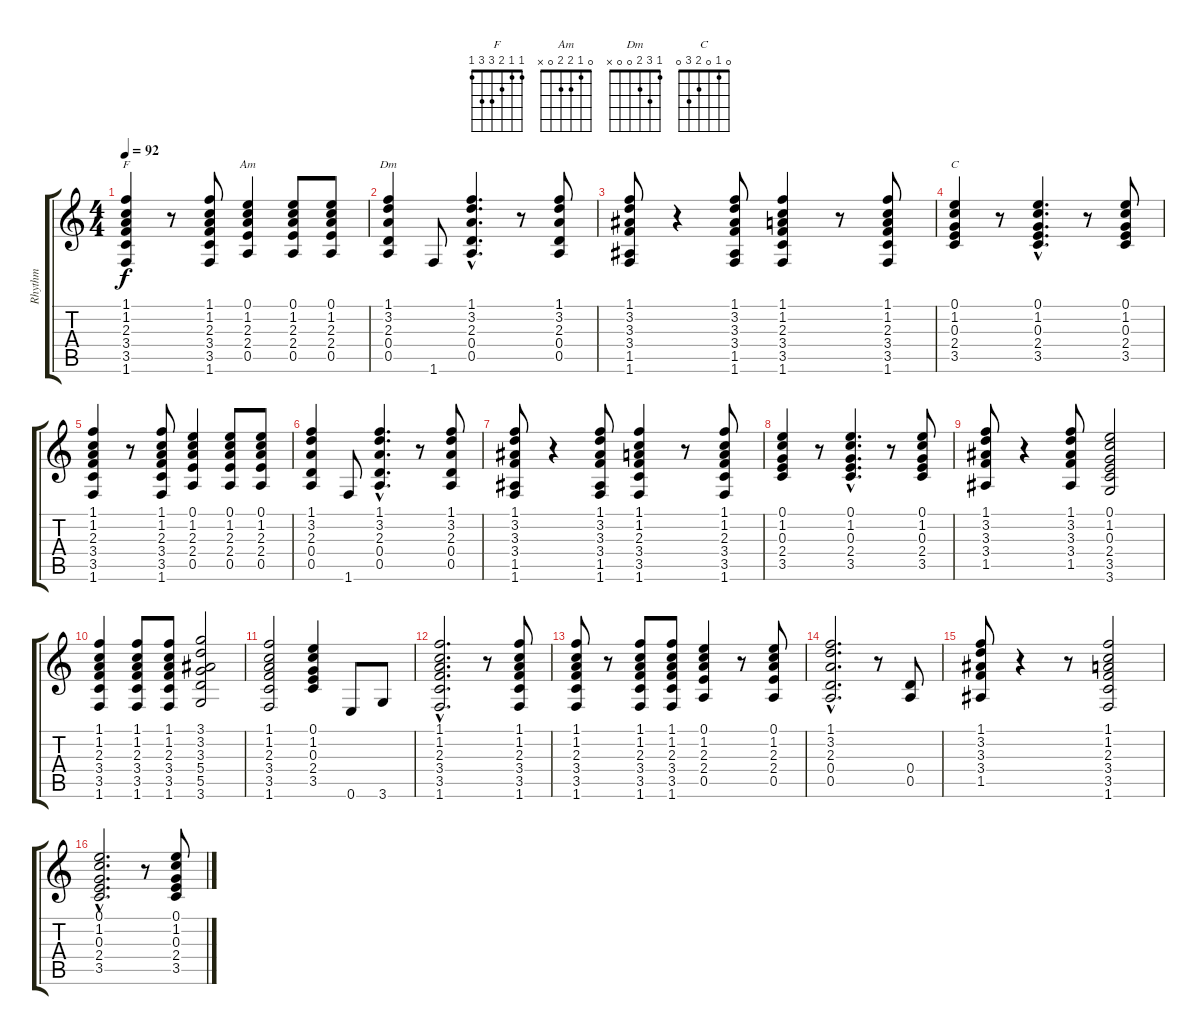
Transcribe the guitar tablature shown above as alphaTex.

\track ("Rhythm" "Rhythm") {instrument electricguitarjazz}
\staff {score tabs}
\tuning (E4 B3 G3 D3 A2 E2) {hide}
\chord ("F" 1 1 2 3 3 1)
\chord ("Am" 0 1 2 2 0 x)
\chord ("Dm" 1 3 2 0 0 x)
\chord ("C" 0 1 0 2 3 0)
\ts (4 4)
\tempo 92
\clef g2
\ks c
(1.1 1.2 2.3 3.4 3.5 1.6).4{ch "F" dy f instrument electricguitarjazz} r.8 (1.1 1.2 2.3 3.4 3.5 1.6).8 (0.1 1.2 2.3 2.4 0.5).4{ch "Am"} (0.1 1.2 2.3 2.4 0.5).8 (0.1 1.2 2.3 2.4 0.5).8 |
(1.1 3.2 2.3 0.4 0.5).4{ch "Dm"} 1.6.8 (1.1{hac} 3.2{hac} 2.3{hac} 0.4{hac} 0.5{hac}).4{d} r.8 (1.1 3.2 2.3 0.4 0.5).8 |
(1.1 3.2 3.3 3.4 1.5 1.6).8 r.4 (1.1 3.2 3.3 3.4 1.5 1.6).8 (1.1 1.2 2.3 3.4 3.5 1.6).4 r.8 (1.1 1.2 2.3 3.4 3.5 1.6).8 |
(0.1 1.2 0.3 2.4 3.5).4{ch "C"} r.8 (0.1{hac} 1.2{hac} 0.3{hac} 2.4{hac} 3.5{hac}).4{d} r.8 (0.1 1.2 0.3 2.4 3.5).8 |
(1.1 1.2 2.3 3.4 3.5 1.6).4 r.8 (1.1 1.2 2.3 3.4 3.5 1.6).8 (0.1 1.2 2.3 2.4 0.5).4 (0.1 1.2 2.3 2.4 0.5).8 (0.1 1.2 2.3 2.4 0.5).8 |
(1.1 3.2 2.3 0.4 0.5).4 1.6.8 (1.1{hac} 3.2{hac} 2.3{hac} 0.4{hac} 0.5{hac}).4{d} r.8 (1.1 3.2 2.3 0.4 0.5).8 |
(1.1 3.2 3.3 3.4 1.5 1.6).8 r.4 (1.1 3.2 3.3 3.4 1.5 1.6).8 (1.1 1.2 2.3 3.4 3.5 1.6).4 r.8 (1.1 1.2 2.3 3.4 3.5 1.6).8 |
(0.1 1.2 0.3 2.4 3.5).4 r.8 (0.1{hac} 1.2{hac} 0.3{hac} 2.4{hac} 3.5{hac}).4{d} r.8 (0.1 1.2 0.3 2.4 3.5).8 |
(1.1 3.2 3.3 3.4 1.5).8 r.4 (1.1 3.2 3.3 3.4 1.5).8 (0.1 1.2 0.3 2.4 3.5 3.6).2 |
(1.1 1.2 2.3 3.4 3.5 1.6).4 (1.1 1.2 2.3 3.4 3.5 1.6).8 (1.1 1.2 2.3 3.4 3.5 1.6).8 (3.1 3.2 3.3 5.4 5.5 3.6).2 |
(1.1 1.2 2.3 3.4 3.5 1.6).2 (0.1 1.2 0.3 2.4 3.5).4 0.6.8 3.6.8 |
(1.1{hac} 1.2{hac} 2.3{hac} 3.4{hac} 3.5{hac} 1.6{hac}).2{d} r.8 (1.1 1.2 2.3 3.4 3.5 1.6).8 |
(1.1 1.2 2.3 3.4 3.5 1.6).8 r.8 (1.1 1.2 2.3 3.4 3.5 1.6).8 (1.1 1.2 2.3 3.4 3.5 1.6).8 (0.1 1.2 2.3 2.4 0.5).4 r.8 (0.1 1.2 2.3 2.4 0.5).8 |
(1.1{hac} 3.2{hac} 2.3{hac} 0.4{hac} 0.5{hac}).2{d} r.8 (0.4 0.5).8 |
(1.1 3.2 3.3 3.4 1.5).8 r.4 r.8 (1.1 1.2 2.3 3.4 3.5 1.6).2 |
(0.1{hac} 1.2{hac} 0.3{hac} 2.4{hac} 3.5{hac}).2{d} r.8 (0.1 1.2 0.3 2.4 3.5).8
